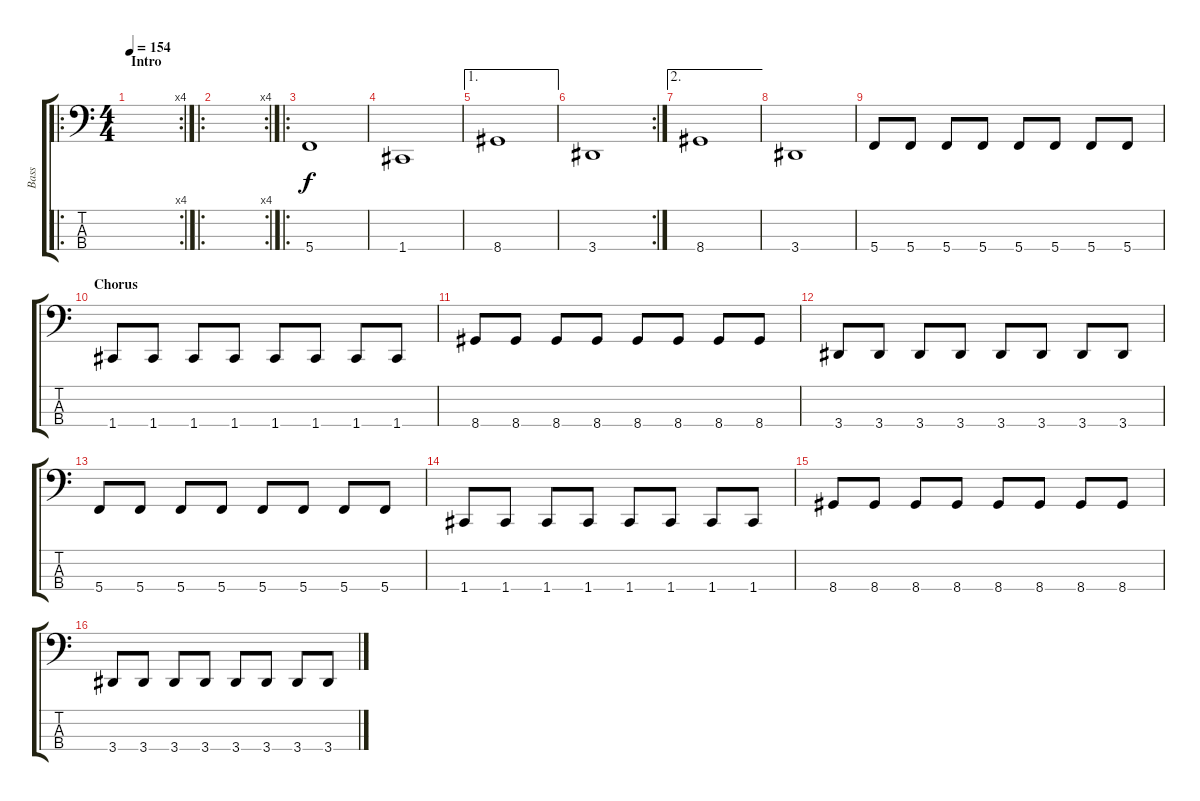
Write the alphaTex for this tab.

\track ("Bass" "Bass") {instrument acousticguitarnylon}
\staff {score tabs}
\tuning (F2 C2 G1 C1) {hide}
\ro
\rc 4
\ts (4 4)
\section ("" "Intro")
\tempo 154
\clef f4
\ks c
|
\ro
\rc 4
|
\ro
5.4.1 |
1.4.1 |
\ae 1
8.4.1 |
\rc 2
3.4.1 |
\ae 2
8.4.1 |
3.4.1 |
5.4.8 5.4.8 5.4.8 5.4.8 5.4.8 5.4.8 5.4.8 5.4.8 |
\section ("" "Chorus")
1.4.8 1.4.8 1.4.8 1.4.8 1.4.8 1.4.8 1.4.8 1.4.8 |
8.4.8 8.4.8 8.4.8 8.4.8 8.4.8 8.4.8 8.4.8 8.4.8 |
3.4.8 3.4.8 3.4.8 3.4.8 3.4.8 3.4.8 3.4.8 3.4.8 |
5.4.8 5.4.8 5.4.8 5.4.8 5.4.8 5.4.8 5.4.8 5.4.8 |
1.4.8 1.4.8 1.4.8 1.4.8 1.4.8 1.4.8 1.4.8 1.4.8 |
8.4.8 8.4.8 8.4.8 8.4.8 8.4.8 8.4.8 8.4.8 8.4.8 |
3.4.8 3.4.8 3.4.8 3.4.8 3.4.8 3.4.8 3.4.8 3.4.8
